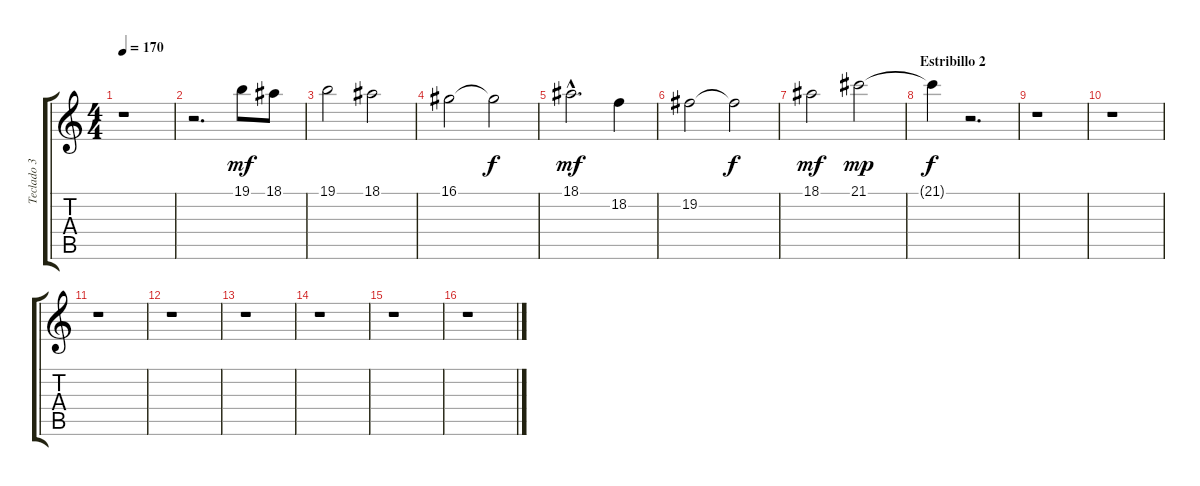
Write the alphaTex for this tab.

\track ("Teclado 3" "Teclado 3") {instrument stringensemble1}
\staff {score tabs}
\tuning (E4 B3 G3 D3 A2 E2) {hide}
\ts (4 4)
\tempo 170
\clef g2
\ks c
r.1{dy mf} |
r.2{d volume 14 instrument stringensemble1} 19.1.8 18.1.8 |
19.1.2 18.1.2 |
16.1.2 16.1{t}.2{dy f} |
18.1{hac}.2{d dy mf} 18.2.4 |
19.2.2 19.2{t}.2{dy f} |
18.1.2{dy mf} 21.1.2{dy mp} |
\section ("" "Estribillo 2")
21.1{t}.4{dy f} r.2{d} |
r.1 |
r.1 |
r.1 |
r.1 |
r.1 |
r.1 |
r.1 |
r.1
